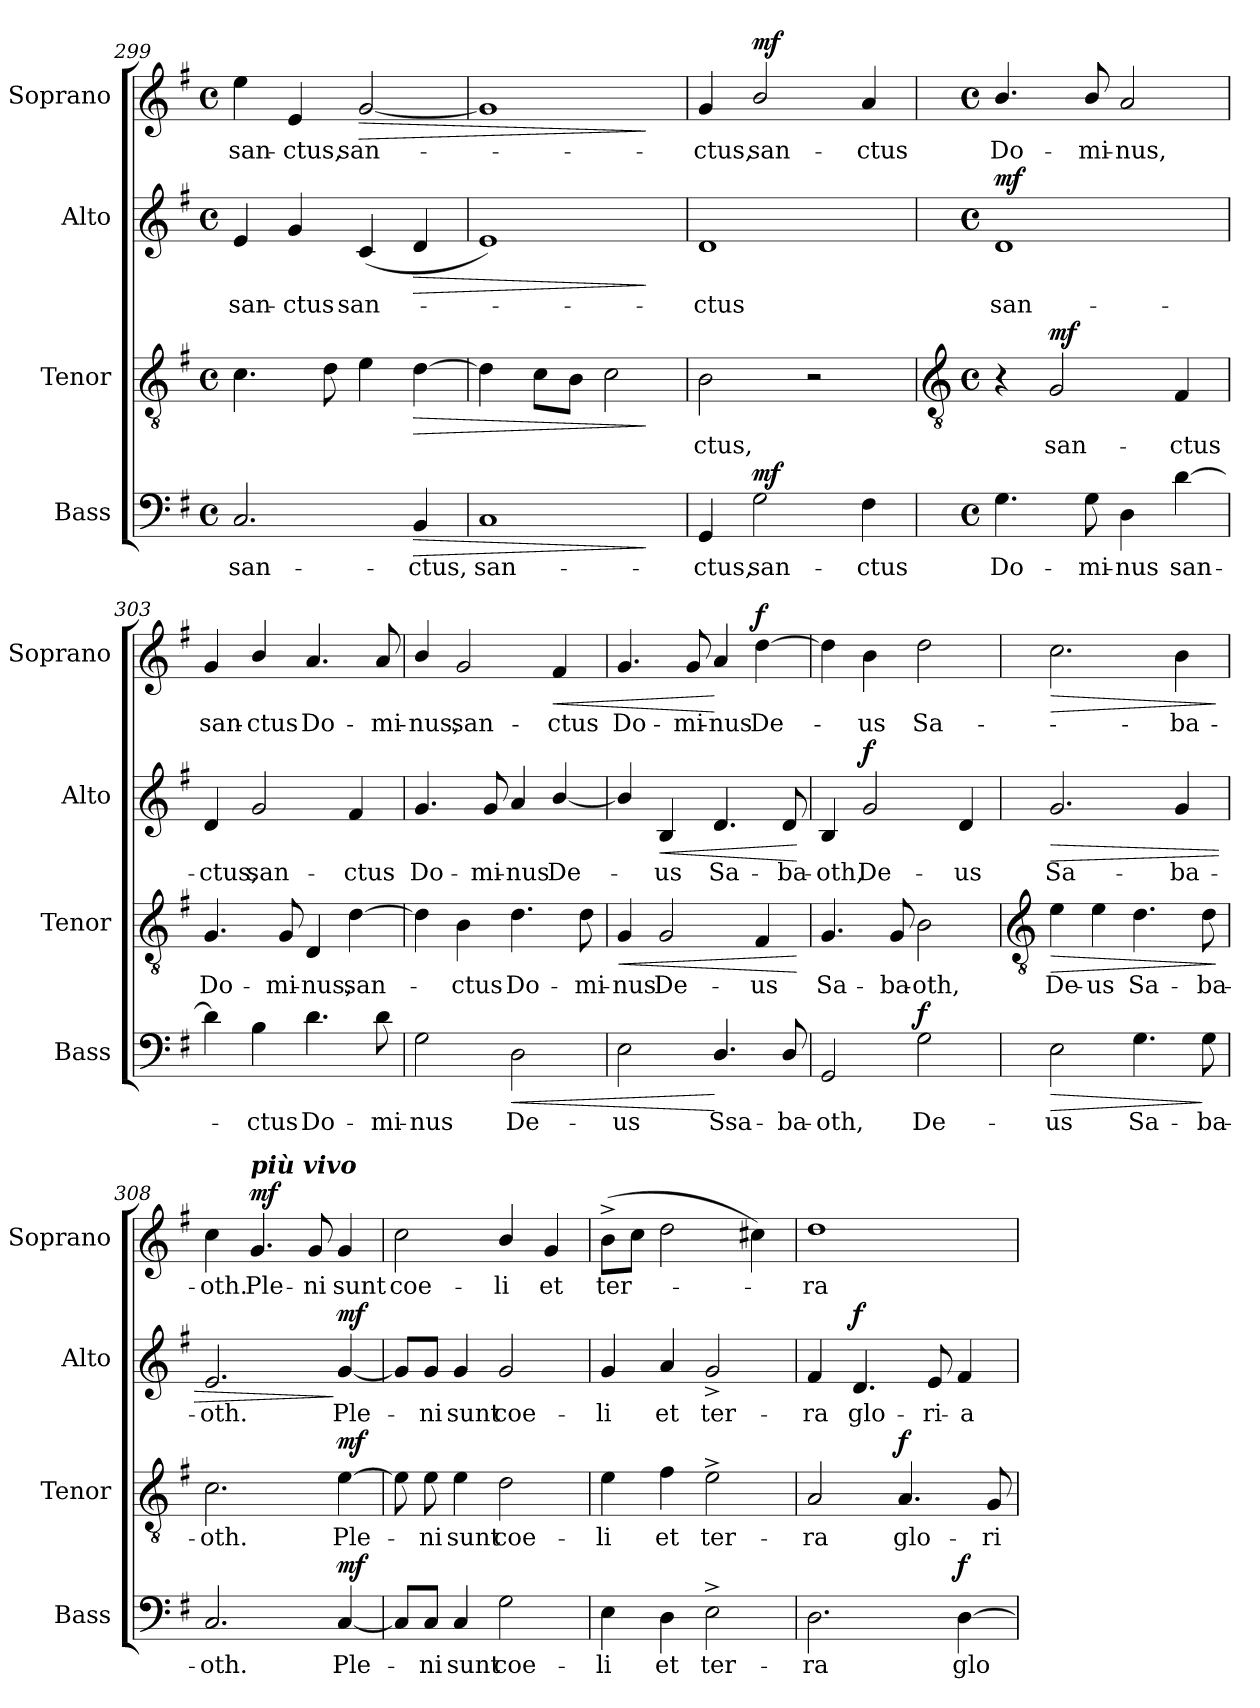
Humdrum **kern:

**kern	**text	**dynam	**kern	**text	**dynam	**kern	**text	**dynam	**kern	**text	**dynam
*part4	*part4	*part4	*part3	*part3	*part3	*part2	*part2	*part2	*part1	*part1	*part1
*staff4	*staff4	*staff4	*staff3	*staff3	*staff3	*staff2	*staff2	*staff2	*staff1	*staff1	*staff1
*I"Bass	*	*	*I"Tenor	*	*	*I"Alto	*	*	*I"Soprano	*	*
*I'Bass	*	*	*I'Tenor	*	*	*I'Alto	*	*	*I'Soprano	*	*
*clefF4	*	*	*clefGv2	*	*	*clefG2	*	*	*clefG2	*	*
*k[f#]	*	*	*k[f#]	*	*	*k[f#]	*	*	*k[f#]	*	*
*G:	*	*	*G:	*	*	*G:	*	*	*G:	*	*
*M4/4	*	*	*M4/4	*	*	*M4/4	*	*	*M4/4	*	*
*met(c)	*	*	*met(c)	*	*	*met(c)	*	*	*met(c)	*	*
=299	=299	=299	=299	=299	=299	=299	=299	=299	=299	=299	=299
!	!LO:LY:b	!	!	!	!	!	!LO:LY:b	!	!	!LO:LY:b	!
2.C	san-	.	4.c	.	.	4e	san-	.	4ee	san-	.
!	!	!	!	!	!	!	!LO:LY:b	!	!	!LO:LY:b	!
.	.	.	.	.	.	4g	-ctus	.	4e	-ctus,	.
.	.	.	8d	.	.	.	.	.	.	.	.
!	!	!	!	!	!	!	!LO:LY:b	!	!	!LO:LY:b	!LO:HP:b
.	.	.	4e	.	.	(<4c	san-	.	[2g	san-	>
!	!LO:LY:b	!LO:HP:b	!	!	!LO:HP:b	!	!	!LO:HP:b	!	!	!
4BB	-ctus,	>	[4d	.	>	4d	.	>	.	.	.
=300	=300	=300	=300	=300	=300	=300	=300	=300	=300	=300	=300
!	!LO:LY:b	!	!	!	!	!	!	!	!	!	!
1C	san-	.	4d]	.	.	1e)	.	.	1g]	.	.
.	.	.	8cL	.	.	.	.	.	.	.	.
.	.	.	8BJ	.	.	.	.	.	.	.	.
.	.	.	2c	.	.	.	.	.	.	.	.
.	.	]	.	.	]	.	.	]	.	.	]
=301	=301	=301	=301	=301	=301	=301	=301	=301	=301	=301	=301
!	!LO:LY:b	!	!	!LO:LY:b	!	!	!LO:LY:b	!	!	!LO:LY:b	!
4GG	-ctus,	.	2B	ctus,	.	1d	ctus	.	4g	ctus,	.
!	!LO:LY:b	!LO:DY:b	!	!	!	!	!	!	!	!LO:LY:b	!LO:DY:b
2G	san-	mf	.	.	.	.	.	.	2b/	san-	mf
.	.	.	2r	.	.	.	.	.	.	.	.
!	!LO:LY:b	!	!	!	!	!	!	!	!	!LO:LY:b	!
4F#	-ctus	.	.	.	.	.	.	.	4a	-ctus	.
!!LO:LB:g=z
=302	=302	=302	=302	=302	=302	=302	=302	=302	=302	=302	=302
*	*	*	*clefGv2	*	*	*	*	*	*	*	*
*M4/4	*	*	*M4/4	*	*	*M4/4	*	*	*M4/4	*	*
*met(c)	*	*	*met(c)	*	*	*met(c)	*	*	*met(c)	*	*
!	!LO:LY:b	!	!	!	!	!	!LO:LY:b	!LO:DY:b	!	!LO:LY:b	!
4.G	Do-	.	4r	.	.	1d	san-	mf	4.b/	Do-	.
!	!	!	!	!LO:LY:b	!LO:DY:b	!	!	!	!	!	!
.	.	.	2G	san-	mf	.	.	.	.	.	.
!	!LO:LY:b	!	!	!	!	!	!	!	!	!LO:LY:b	!
8G	-mi-	.	.	.	.	.	.	.	8b/	-mi-	.
!	!LO:LY:b	!	!	!	!	!	!	!	!	!LO:LY:b	!
4D	-nus	.	.	.	.	.	.	.	2a	-nus,	.
!	!LO:LY:b	!	!	!LO:LY:b	!	!	!	!	!	!	!
[4d	san-	.	4F#	-ctus	.	.	.	.	.	.	.
=303	=303	=303	=303	=303	=303	=303	=303	=303	=303	=303	=303
!	!	!	!	!LO:LY:b	!	!	!LO:LY:b	!	!	!LO:LY:b	!
4d]	.	.	4.G	Do-	.	4d	-ctus,	.	4g	san-	.
!	!LO:LY:b	!	!	!	!	!	!LO:LY:b	!	!	!LO:LY:b	!
4B	ctus	.	.	.	.	2g	san-	.	4b/	-ctus	.
!	!	!	!	!LO:LY:b	!	!	!	!	!	!	!
.	.	.	8G	-mi-	.	.	.	.	.	.	.
!	!LO:LY:b	!	!	!LO:LY:b	!	!	!	!	!	!LO:LY:b	!
4.d	Do-	.	4D	-nus,	.	.	.	.	4.a	Do-	.
!	!	!	!	!LO:LY:b	!	!	!LO:LY:b	!	!	!	!
.	.	.	[4d	san-	.	4f#	-ctus	.	.	.	.
!	!LO:LY:b	!	!	!	!	!	!	!	!	!LO:LY:b	!
8d	-mi-	.	.	.	.	.	.	.	8a	-mi-	.
=304	=304	=304	=304	=304	=304	=304	=304	=304	=304	=304	=304
!	!LO:LY:b	!	!	!	!	!	!LO:LY:b	!	!	!LO:LY:b	!
2G	-nus	.	4d]	.	.	4.g	Do-	.	4b/	-nus,	.
!	!	!	!	!LO:LY:b	!	!	!	!	!	!LO:LY:b	!
.	.	.	4B	ctus	.	.	.	.	2g	san-	.
!	!	!	!	!	!	!	!LO:LY:b	!	!	!	!
.	.	.	.	.	.	8g	-mi-	.	.	.	.
!	!LO:LY:b	!LO:HP:b	!	!LO:LY:b	!	!	!LO:LY:b	!	!	!	!
2D	De-	<	4.d	Do-	.	4a	-nus	.	.	.	.
!	!	!	!	!	!	!	!LO:LY:b	!	!	!LO:LY:b	!LO:HP:b
.	.	.	.	.	.	[4b/	De-	.	4f#	-ctus	<
!	!	!	!	!LO:LY:b	!	!	!	!	!	!	!
.	.	.	8d	-mi-	.	.	.	.	.	.	.
=305	=305	=305	=305	=305	=305	=305	=305	=305	=305	=305	=305
!	!LO:LY:b	!	!	!LO:LY:b	!LO:HP:b	!	!	!	!	!LO:LY:b	!
2E	-us	.	4G	-nus	<	4b/]	.	.	4.g	Do-	.
!	!	!	!	!LO:LY:b	!	!	!LO:LY:b	!LO:HP:b	!	!	!
.	.	.	2G	De-	.	4B	us	<	.	.	.
!	!	!	!	!	!	!	!	!	!	!LO:LY:b	!
.	.	.	.	.	.	.	.	.	8g	-mi-	.
!	!LO:LY:b	!	!	!	!	!	!LO:LY:b	!	!	!LO:LY:b	!
4.D/	Ssa-	[	.	.	.	4.d	Sa-	.	4a	-nus	[
!	!	!	!	!LO:LY:b	!	!	!	!	!	!LO:LY:b	!LO:DY:b
.	.	.	4F#	-us	.	.	.	.	[4dd	De-	f
!	!LO:LY:b	!	!	!	!	!	!LO:LY:b	!	!	!	!
8D/	-ba-	.	.	.	.	8d	-ba-	.	.	.	.
.	.	.	.	.	[	.	.	[	.	.	.
=306	=306	=306	=306	=306	=306	=306	=306	=306	=306	=306	=306
!	!LO:LY:b	!	!	!LO:LY:b	!	!	!LO:LY:b	!	!	!	!
2GG	-oth,	.	4.G	Sa-	.	4B	-oth,	.	4dd]	.	.
!	!	!	!	!	!	!	!LO:LY:b	!LO:DY:b	!	!LO:LY:b	!
.	.	.	.	.	.	2g	De-	f	4b	us	.
!	!	!	!	!LO:LY:b	!	!	!	!	!	!	!
.	.	.	8G	-ba-	.	.	.	.	.	.	.
!	!LO:LY:b	!LO:DY:b	!	!LO:LY:b	!	!	!	!	!	!LO:LY:b	!
2G	De-	f	2B	-oth,	.	.	.	.	2dd	Sa-	.
!	!	!	!	!	!	!	!LO:LY:b	!	!	!	!
.	.	.	.	.	.	4d	-us	.	.	.	.
!!LO:LB:g=z
=307	=307	=307	=307	=307	=307	=307	=307	=307	=307	=307	=307
*	*	*	*clefGv2	*	*	*	*	*	*	*	*
!	!LO:LY:b	!LO:HP:b	!	!LO:LY:b	!LO:HP:b	!	!LO:LY:b	!LO:HP:b	!	!	!LO:HP:b
2E	-us	>	4e	De-	>	2.g	Sa-	>	2.cc\	.	>
!	!	!	!	!LO:LY:b	!	!	!	!	!	!	!
.	.	.	4e	-us	.	.	.	.	.	.	.
!	!LO:LY:b	!	!	!LO:LY:b	!	!	!	!	!	!	!
4.G	Sa-	.	4.d	Sa-	.	.	.	.	.	.	.
!	!	!	!	!	!	!	!LO:LY:b	!	!	!LO:LY:b	!
.	.	.	.	.	.	4g	-ba-	.	4b\	ba-	.
!	!LO:LY:b	!	!	!LO:LY:b	!	!	!	!	!	!	!
8G	-ba-	]	8d	-ba-	.	.	.	.	.	.	.
.	.	.	.	.	]	.	.	.	.	.	]
=308	=308	=308	=308	=308	=308	=308	=308	=308	=308	=308	=308
!	!LO:LY:b	!	!	!LO:LY:b	!	!	!LO:LY:b	!	!	!LO:LY:b	!
2.C	-oth.	.	2.c	-oth.	.	2.e	-oth.	.	4cc\	-oth.	.
!	!	!	!	!	!	!	!	!	!LO:TX:a:Bi:t=più vivo	!	!
!	!	!	!	!	!	!	!	!	!	!LO:LY:b	!LO:DY:b
.	.	.	.	.	.	.	.	.	4.g	Ple-	mf
!	!	!	!	!	!	!	!	!	!	!LO:LY:b	!
.	.	.	.	.	.	.	.	.	8g	-ni	.
*	*	*	*	*	*	*	*	*	*MM80	*	*
!	!LO:LY:b	!LO:DY:b	!	!LO:LY:b	!LO:DY:b	!	!LO:LY:b	!LO:DY:n=1:b	!	!LO:LY:b	!
[4C	Ple-	mf	[4e	Ple-	mf	[4g	Ple-	] mf	4g	sunt	.
=309	=309	=309	=309	=309	=309	=309	=309	=309	=309	=309	=309
!	!	!	!	!	!	!	!	!	!	!LO:LY:b	!
8C/L]	.	.	8e]	.	.	8g/L]	.	.	2cc	coe-	.
!	!LO:LY:b	!	!	!LO:LY:b	!	!	!LO:LY:b	!	!	!	!
8C/J	ni	.	8e	ni	.	8g/J	ni	.	.	.	.
!	!LO:LY:b	!	!	!LO:LY:b	!	!	!LO:LY:b	!	!	!	!
4C	sunt	.	4e	sunt	.	4g	sunt	.	.	.	.
!	!LO:LY:b	!	!	!LO:LY:b	!	!	!LO:LY:b	!	!	!LO:LY:b	!
2G	coe-	.	2d	coe-	.	2g	coe-	.	4b/	-li	.
!	!	!	!	!	!	!	!	!	!	!LO:LY:b	!
.	.	.	.	.	.	.	.	.	4g	et	.
=310	=310	=310	=310	=310	=310	=310	=310	=310	=310	=310	=310
!	!LO:LY:b	!	!	!LO:LY:b	!	!	!LO:LY:b	!	!	!LO:LY:b	!
4E	-li	.	4e	-li	.	4g	-li	.	(>8b^\L	ter-	.
.	.	.	.	.	.	.	.	.	8cc\J	.	.
!	!LO:LY:b	!	!	!LO:LY:b	!	!	!LO:LY:b	!	!	!	!
4D	et	.	4f#	et	.	4a	et	.	2dd\	.	.
!	!LO:LY:b	!	!	!LO:LY:b	!	!	!LO:LY:b	!	!	!	!
2E^	ter-	.	2e^	ter-	.	2g^	ter-	.	.	.	.
.	.	.	.	.	.	.	.	.	4cc#X\)	.	.
=311	=311	=311	=311	=311	=311	=311	=311	=311	=311	=311	=311
!	!LO:LY:b	!	!	!LO:LY:b	!	!	!LO:LY:b	!	!	!LO:LY:b	!
2.D	-ra	.	2A	-ra	.	4f#	-ra	.	1dd	ra	.
!	!	!	!	!	!	!	!LO:LY:b	!LO:DY:b	!	!	!
.	.	.	.	.	.	4.d	glo-	f	.	.	.
!	!	!	!	!LO:LY:b	!LO:DY:b	!	!	!	!	!	!
.	.	.	4.A	glo-	f	.	.	.	.	.	.
!	!	!	!	!	!	!	!LO:LY:b	!	!	!	!
.	.	.	.	.	.	8e	-ri-	.	.	.	.
!	!LO:LY:b	!LO:DY:b	!	!	!	!	!LO:LY:b	!	!	!	!
[4D	glo-	f	.	.	.	4f#	-a	.	.	.	.
!	!	!	!	!LO:LY:b	!	!	!	!	!	!	!
.	.	.	8G	-ri-	.	.	.	.	.	.	.
=	=	=	=	=	=	=	=	=	=	=	=
*-	*-	*-	*-	*-	*-	*-	*-	*-	*-	*-	*-
